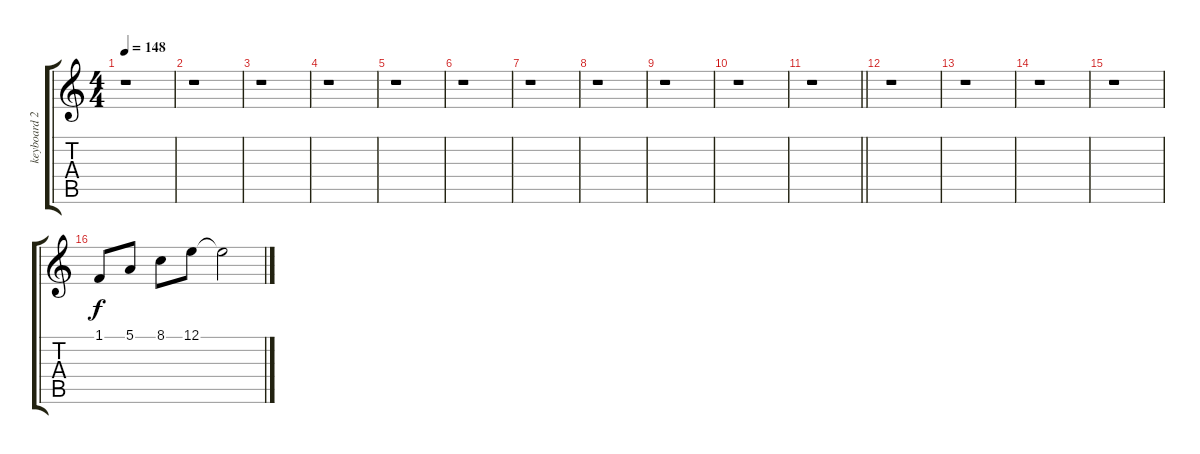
\track ("keyboard 2" "keyboard 2") {instrument acousticgrandpiano}
\staff {score tabs}
\tuning (E4 B3 G3 D3 A2 E2) {hide}
\ts (4 4)
\tempo 148
\clef g2
\ks c
r.1{dy f} |
r.1 |
r.1 |
r.1 |
r.1 |
r.1 |
r.1 |
r.1 |
r.1 |
r.1 |
\barLineRight lightlight
r.1 |
r.1 |
r.1 |
r.1 |
r.1 |
1.1.8 5.1.8 8.1.8 12.1.8 12.1{t}.2
